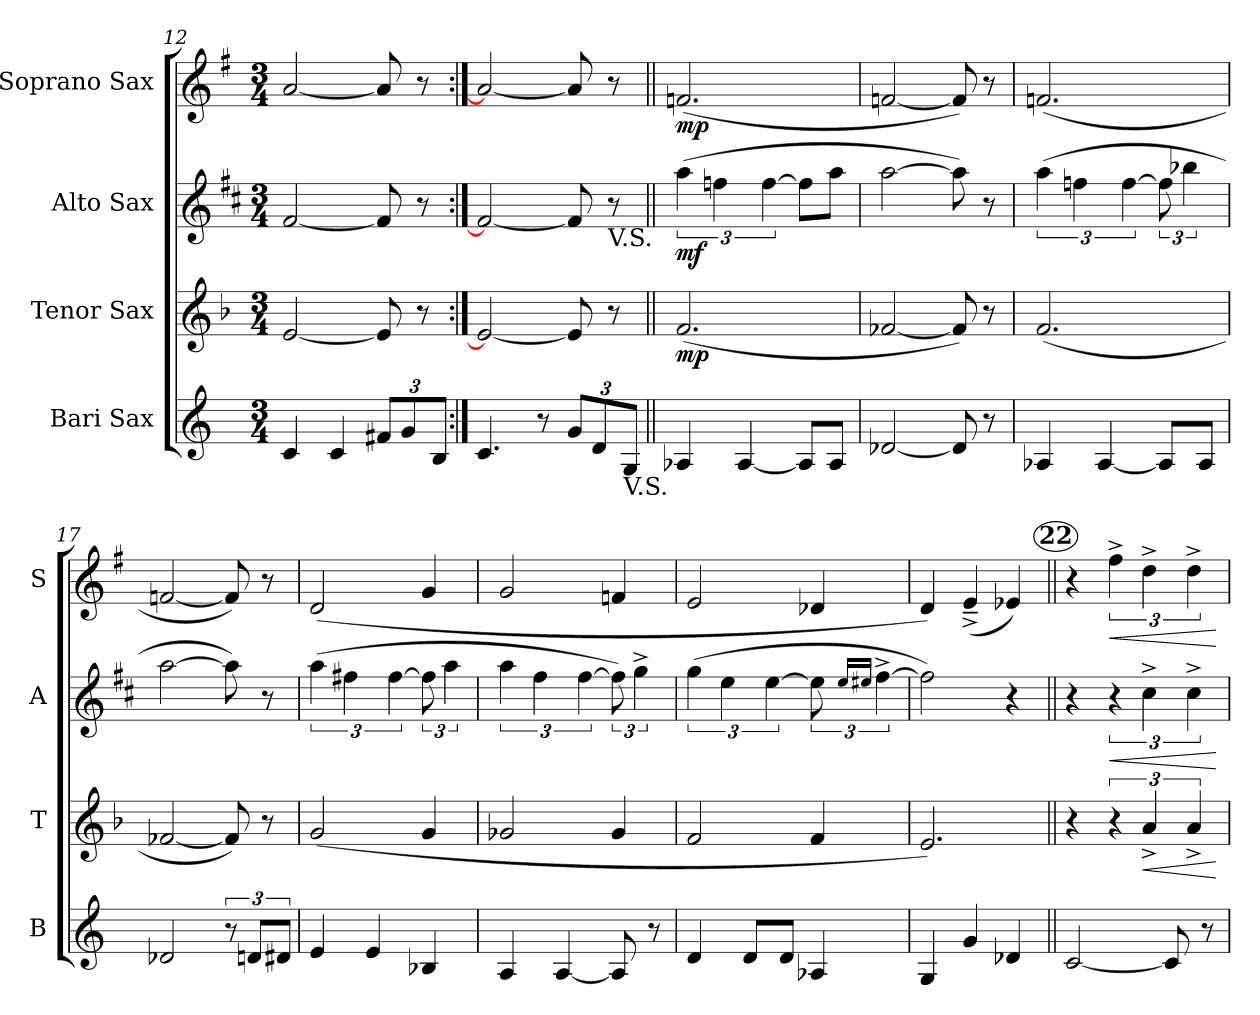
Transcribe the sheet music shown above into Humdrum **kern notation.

**kern	**kern	**dynam	**kern	**dynam	**kern	**dynam
*part4	*part3	*part3	*part2	*part2	*part1	*part1
*staff4	*staff3	*staff3	*staff2	*staff2	*staff1	*staff1
*I"Bari Sax	*I"Tenor Sax	*	*I"Alto Sax	*	*I"Soprano Sax	*
*I'B	*I'T	*	*I'A	*	*I'S	*
*clefG2	*clefG2	*	*clefG2	*	*clefG2	*
*ITrd8c14	*ITrd8c14	*	*ITrd5c9	*	*ITrd1c2	*
*k[]	*k[b-]	*	*k[b-]	*	*k[b-]	*
*C:	*F:	*	*F:	*	*F:	*
*M3/4	*M3/4	*	*M3/4	*	*M3/4	*
=12	=12	=12	=12	=12	=12	=12
4C/	[2E/	.	[2A/	.	[2g/	.
4C/	.	.	.	.	.	.
12F#X/L	8E/]	.	8A/]	.	8g/]	.
12G/	.	.	.	.	.	.
.	8r	.	8r	.	8r	.
12BB/J	.	.	.	.	.	.
=13:|!	=13:|!	=13:|!	=13:|!	=13:|!	=13:|!	=13:|!
4.C/	2E/_	.	2A/_	.	2g/_	.
8r	.	.	.	.	.	.
12G/L	8E/]	.	8A/]	.	8g/]	.
12D/	.	.	.	.	.	.
!	!	!	!LO:TX:b:t=V.S.	!	!	!
.	8r	.	8r	.	8r	.
!LO:TX:b:t=V.S.	!	!	!	!	!	!
12GG/J	.	.	.	.	.	.
!!LO:LB:g=z
=14||	=14||	=14||	=14||	=14||	=14||	=14||
!	!	!LO:DY:b	!	!LO:DY:b	!	!LO:DY:b
4AA-X/	(<2.F/	mp	(>6cc\	mf	(<2.e-X/	mp
.	.	.	6a-X\	.	.	.
[4AA-/	.	.	.	.	.	.
.	.	.	[6a-\	.	.	.
8AA-/L]	.	.	8a-\L]	.	.	.
8AA-/J	.	.	8cc\J	.	.	.
=15	=15	=15	=15	=15	=15	=15
[2D-X/	[2F-X/	.	[2cc\	.	[2e-X/	.
8D-/]	8F-/])	.	8cc\])	.	8e-/])	.
8r	8r	.	8r	.	8r	.
=16	=16	=16	=16	=16	=16	=16
4AA-X/	(<2.F/	.	(>6cc\	.	(<2.e-X/	.
.	.	.	6a-X\	.	.	.
[4AA-/	.	.	.	.	.	.
.	.	.	[6a-\	.	.	.
8AA-/L]	.	.	12a-\]	.	.	.
.	.	.	6dd-X\	.	.	.
8AA-/J	.	.	.	.	.	.
=17	=17	=17	=17	=17	=17	=17
2D-X/	[2F-X/	.	[2cc\	.	[2e-X/	.
12r	8F-/])	.	8cc\])	.	8e-/])	.
12Dn/L	.	.	.	.	.	.
.	8r	.	8r	.	8r	.
12D#X/J	.	.	.	.	.	.
=18	=18	=18	=18	=18	=18	=18
4E/	(<2G/	.	(>6cc\	.	(<2c/	.
.	.	.	6an\	.	.	.
4E/	.	.	.	.	.	.
.	.	.	[6a\	.	.	.
4BB-X/	4G/	.	12a\]	.	4f/	.
.	.	.	6cc\	.	.	.
=19	=19	=19	=19	=19	=19	=19
4AA/	2G-X/	.	6cc\	.	2f/	.
.	.	.	6a\	.	.	.
[4AA/	.	.	.	.	.	.
.	.	.	[6a\	.	.	.
8AA/]	4G-/	.	12a\])	.	4e-X/	.
.	.	.	6b-^>\	.	.	.
8r	.	.	.	.	.	.
=20	=20	=20	=20	=20	=20	=20
4D/	2F/	.	(>6b-\	.	2d/	.
.	.	.	6g\	.	.	.
8D/L	.	.	.	.	.	.
.	.	.	[6g\	.	.	.
8D/J	.	.	.	.	.	.
4AA-X/	4F/	.	12g\]	.	4c-X/	.
.	.	.	16qg/LL	.	.	.
.	.	.	16qg#X/JJ	.	.	.
.	.	.	[6a^>\	.	.	.
=21	=21	=21	=21	=21	=21	=21
4GG/	2.E/)	.	2a\])	.	4c/)	.
4G/	.	.	.	.	(<4d^<~</	.
4D-X/	.	.	4r	.	4d-X/)	.
!!LO:PB:g=z
!!LO:REH:place=s1:a:B:enc=circle:fs=12:t=22
=22||	=22||	=22||	=22||	=22||	=22||	=22||
[2C/	4r	.	4r	.	4r	.
!	!	!	!	!LO:HP:b	!	!LO:HP:b
.	6r	.	6r	<	6ee^>\	<
!	!	!LO:HP:b	!	!	!	!
.	6A^</	<	6e^>\	.	6cc^>\	.
8C/]	.	.	.	.	.	.
.	6A^</	.	6e^>\	.	6cc^>\	.
8r	.	.	.	.	.	.
.	.	[	.	[	.	[
=	=	=	=	=	=	=
*-	*-	*-	*-	*-	*-	*-
